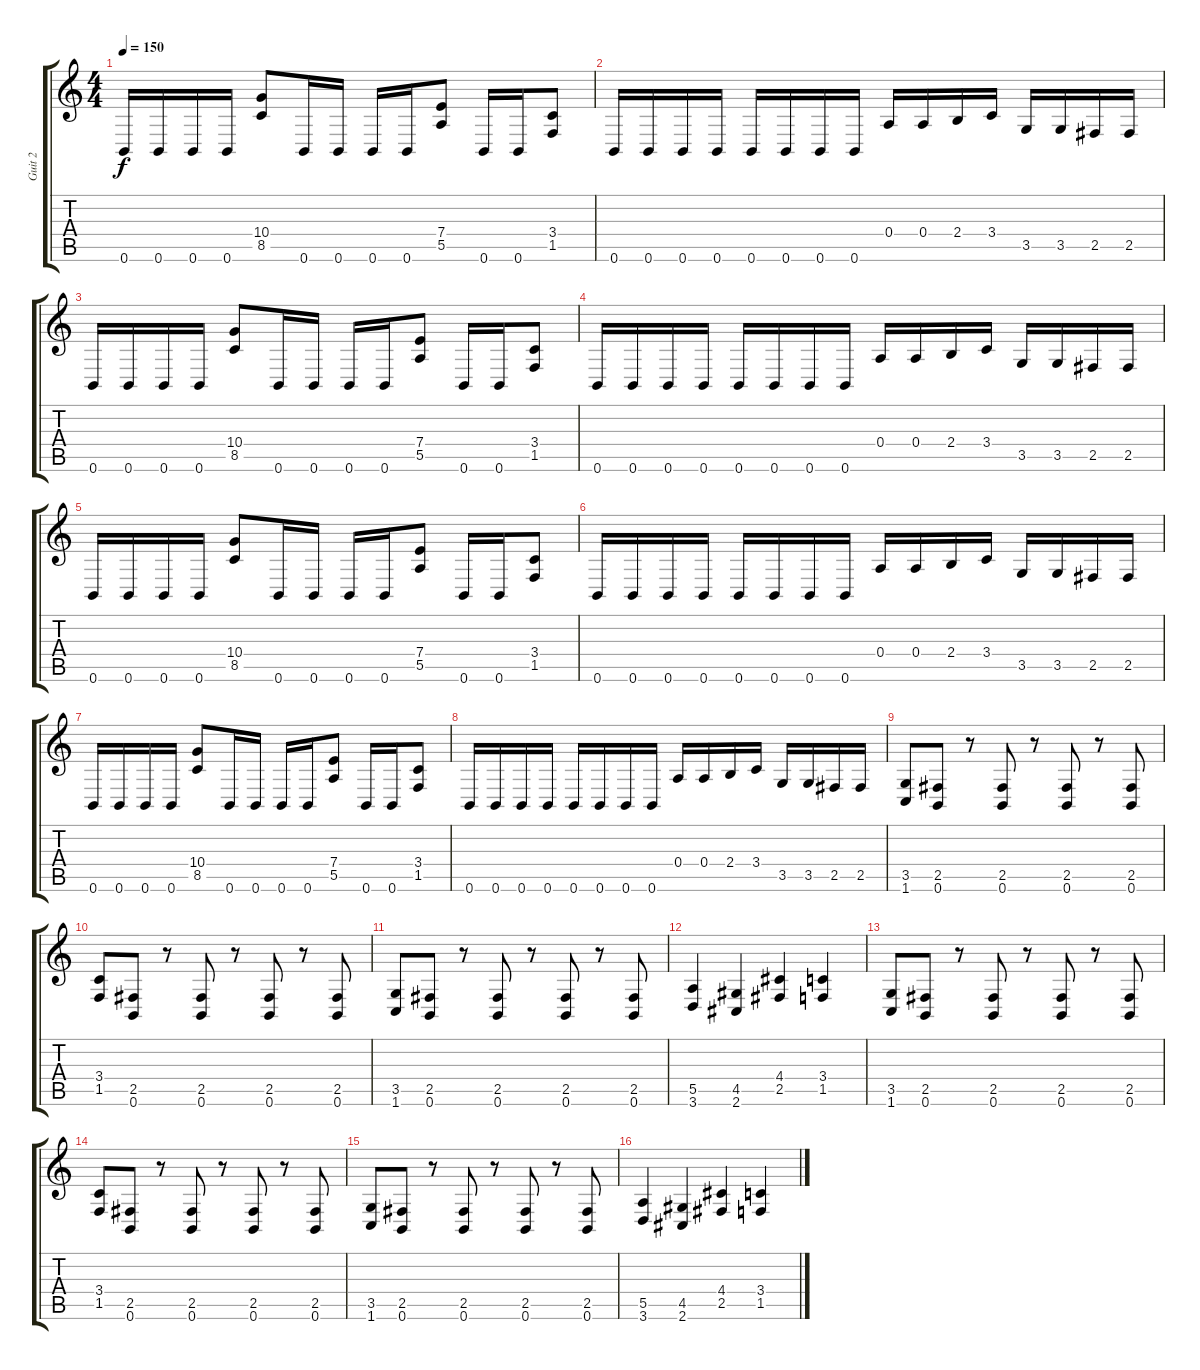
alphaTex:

\track ("Guit 2" "Guit 2") {instrument distortionguitar}
\staff {score tabs}
\tuning (B3 Gb3 D3 A2 E2 B1) {hide}
\ts (4 4)
\tempo 150
\clef g2
\ks c
0.6.16{dy f} 0.6.16 0.6.16 0.6.16 (10.4 8.5).8 0.6.16 0.6.16 0.6.16 0.6.16 (7.4 5.5).8 0.6.16 0.6.16 (3.4 1.5).8 |
0.6.16 0.6.16 0.6.16 0.6.16 0.6.16 0.6.16 0.6.16 0.6.16 0.4.16 0.4.16 2.4.16 3.4.16 3.5.16 3.5.16 2.5.16 2.5.16 |
0.6.16 0.6.16 0.6.16 0.6.16 (10.4 8.5).8 0.6.16 0.6.16 0.6.16 0.6.16 (7.4 5.5).8 0.6.16 0.6.16 (3.4 1.5).8 |
0.6.16 0.6.16 0.6.16 0.6.16 0.6.16 0.6.16 0.6.16 0.6.16 0.4.16 0.4.16 2.4.16 3.4.16 3.5.16 3.5.16 2.5.16 2.5.16 |
0.6.16 0.6.16 0.6.16 0.6.16 (10.4 8.5).8 0.6.16 0.6.16 0.6.16 0.6.16 (7.4 5.5).8 0.6.16 0.6.16 (3.4 1.5).8 |
0.6.16 0.6.16 0.6.16 0.6.16 0.6.16 0.6.16 0.6.16 0.6.16 0.4.16 0.4.16 2.4.16 3.4.16 3.5.16 3.5.16 2.5.16 2.5.16 |
0.6.16 0.6.16 0.6.16 0.6.16 (10.4 8.5).8 0.6.16 0.6.16 0.6.16 0.6.16 (7.4 5.5).8 0.6.16 0.6.16 (3.4 1.5).8 |
0.6.16 0.6.16 0.6.16 0.6.16 0.6.16 0.6.16 0.6.16 0.6.16 0.4.16 0.4.16 2.4.16 3.4.16 3.5.16 3.5.16 2.5.16 2.5.16 |
(3.5 1.6).8 (2.5 0.6).8 r.8 (2.5 0.6).8 r.8 (2.5 0.6).8 r.8 (2.5 0.6).8 |
(3.4 1.5).8 (2.5 0.6).8 r.8 (2.5 0.6).8 r.8 (2.5 0.6).8 r.8 (2.5 0.6).8 |
(3.5 1.6).8 (2.5 0.6).8 r.8 (2.5 0.6).8 r.8 (2.5 0.6).8 r.8 (2.5 0.6).8 |
(5.5 3.6).4 (4.5 2.6).4 (4.4 2.5).4 (3.4 1.5).4 |
(3.5 1.6).8 (2.5 0.6).8 r.8 (2.5 0.6).8 r.8 (2.5 0.6).8 r.8 (2.5 0.6).8 |
(3.4 1.5).8 (2.5 0.6).8 r.8 (2.5 0.6).8 r.8 (2.5 0.6).8 r.8 (2.5 0.6).8 |
(3.5 1.6).8 (2.5 0.6).8 r.8 (2.5 0.6).8 r.8 (2.5 0.6).8 r.8 (2.5 0.6).8 |
(5.5 3.6).4 (4.5 2.6).4 (4.4 2.5).4 (3.4 1.5).4
